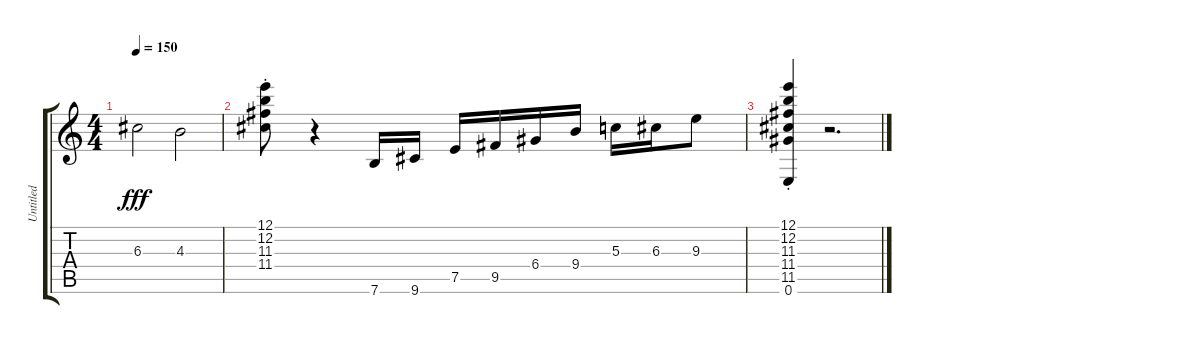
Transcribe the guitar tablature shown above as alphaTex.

\track ("Untitled" "Untitled") {instrument acousticguitarsteel}
\staff {score tabs}
\tuning (E4 B3 G3 D3 A2 E2) {hide}
\ts (4 4)
\tempo 150
\clef g2
\ks c
6.3.2{dy fff} 4.3.2 |
(12.1{st} 12.2{st} 11.3{st} 11.4{st}).8 r.4 7.6.16 9.6.16 7.5.16 9.5.16 6.4.16 9.4.16 5.3.16 6.3.16 9.3.8 |
(12.1{st} 12.2{st} 11.3{st} 11.4{st} 11.5{st} 0.6{st}).4 r.2{d}
